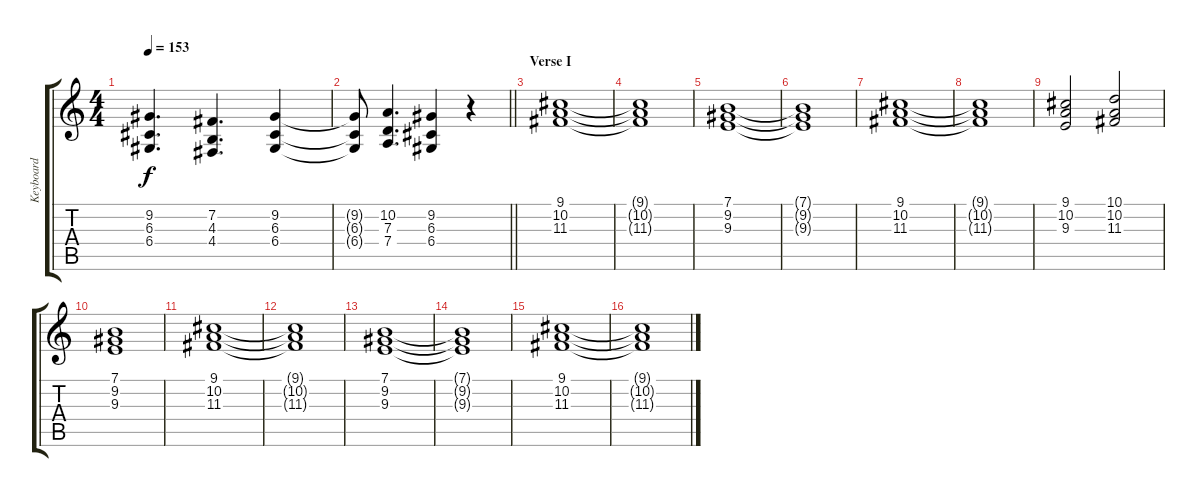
\track ("Keyboard" "Keyboard") {instrument stringensemble1}
\staff {score tabs}
\tuning (E4 B3 G3 D3 A2 E2) {hide}
\ts (4 4)
\tempo 153
\clef g2
\ks c
(9.2 6.3 6.4).4{d dy f} (7.2 4.3 4.4).4{d} (9.2 6.3 6.4).4 |
\barLineRight lightlight
(9.2{t} 6.3{t} 6.4{t}).8 (10.2 7.3 7.4).4{d} (9.2 6.3 6.4).4 r.4 |
\section ("" "Verse I")
(9.1 10.2 11.3).1 |
(9.1{t} 10.2{t} 11.3{t}).1 |
(7.1 9.2 9.3).1 |
(7.1{t} 9.2{t} 9.3{t}).1 |
(9.1 10.2 11.3).1 |
(9.1{t} 10.2{t} 11.3{t}).1 |
(9.1 10.2 9.3).2 (10.1 10.2 11.3).2 |
(7.1 9.2 9.3).1 |
(9.1 10.2 11.3).1 |
(9.1{t} 10.2{t} 11.3{t}).1 |
(7.1 9.2 9.3).1 |
(7.1{t} 9.2{t} 9.3{t}).1 |
(9.1 10.2 11.3).1 |
(9.1{t} 10.2{t} 11.3{t}).1
